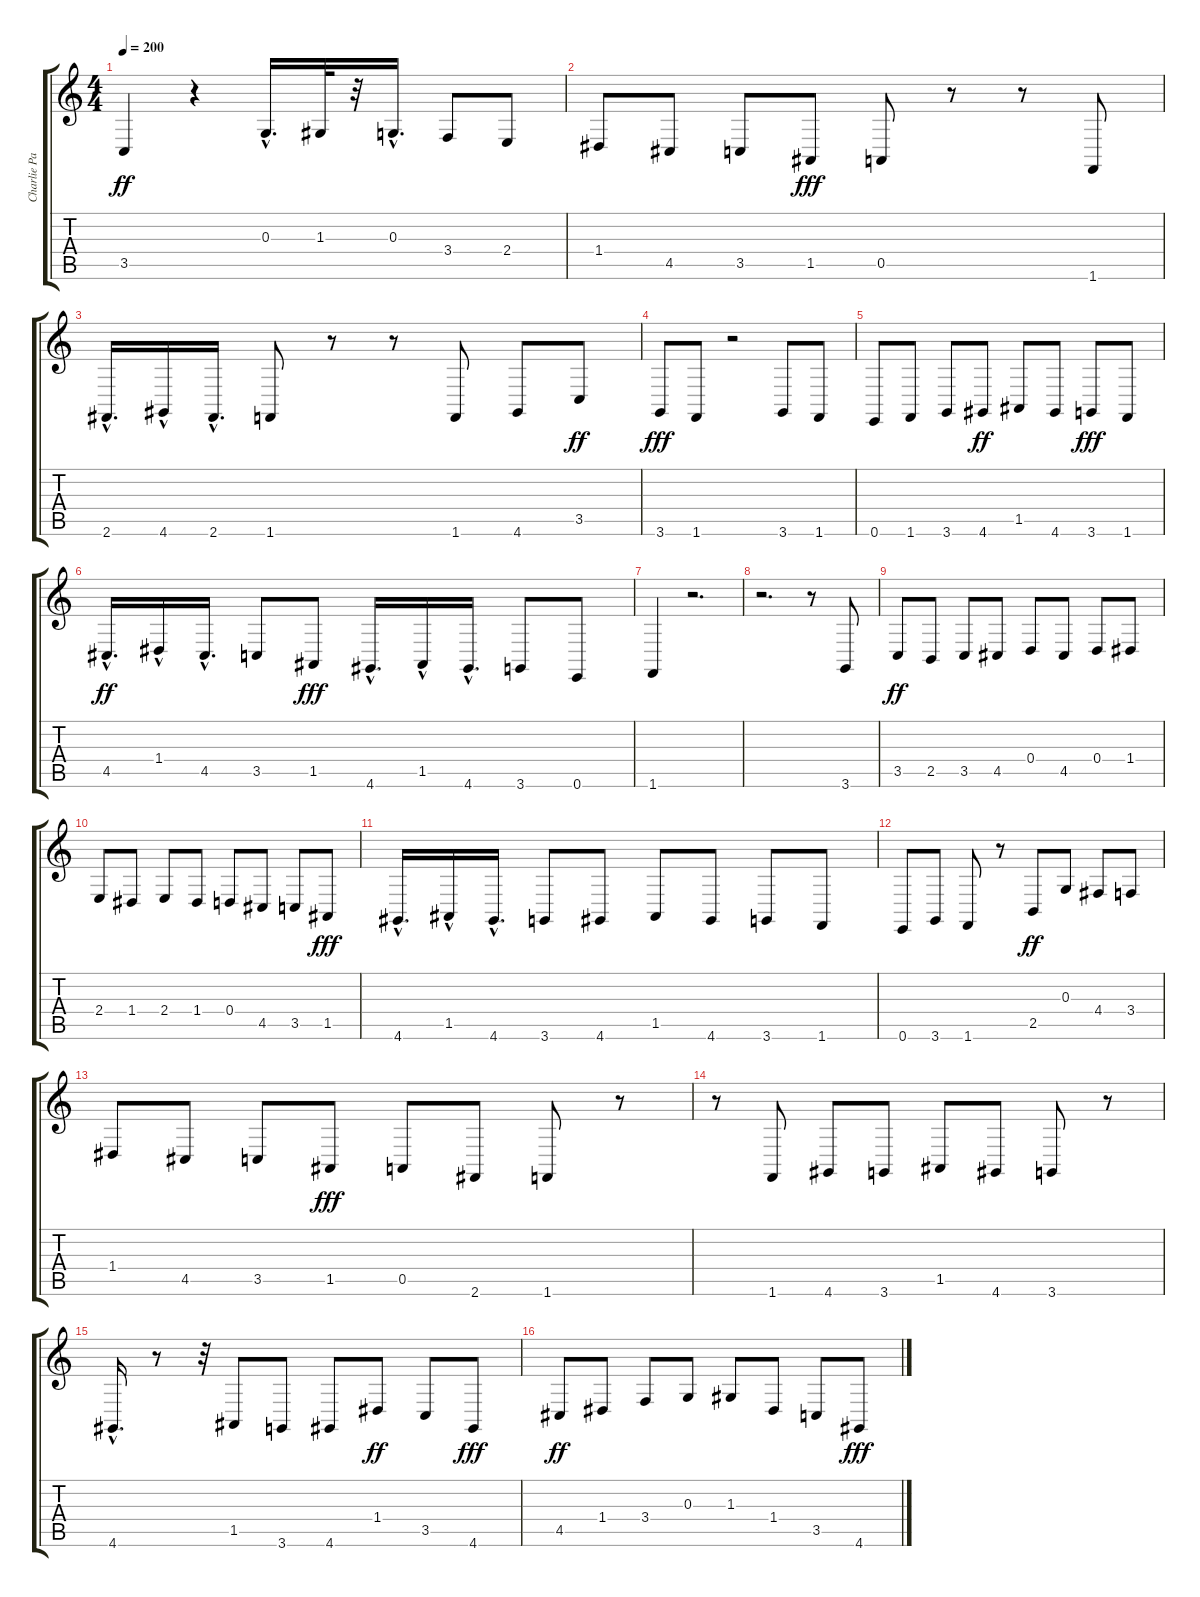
\track ("Charlie Parker" "Charlie Pa") {instrument tenorsax}
\staff {score tabs}
\tuning (E4 B3 G3 D3 A2 E2) {hide}
\ts (4 4)
\tempo 200
\clef g2
\ks c
3.5.4{dy ff} r.4 0.3{hac}.16{d} 1.3.32 r.32 0.3{hac}.16{d} 3.4.8 2.4.8 |
1.4.8 4.5.8 3.5.8 1.5.8{dy fff} 0.5.8 r.8 r.8 1.6.8 |
2.6{hac}.16{d} 4.6{hac}.16 2.6{hac}.16{d} 1.6.8 r.8 r.8 1.6.8 4.6.8 3.5.8{dy ff} |
3.6.8{dy fff} 1.6.8 r.2 3.6.8 1.6.8 |
0.6.8 1.6.8 3.6.8 4.6.8{dy ff} 1.5.8 4.6.8 3.6.8{dy fff} 1.6.8 |
4.5{hac}.16{d dy ff} 1.4{hac}.16 4.5{hac}.16{d} 3.5.8 1.5.8{dy fff} 4.6{hac}.16{d} 1.5{hac}.16 4.6{hac}.16{d} 3.6.8 0.6.8 |
1.6.4 r.2{d} |
r.2{d} r.8 3.6.8 |
3.5.8{dy ff} 2.5.8 3.5.8 4.5.8 0.4.8 4.5.8 0.4.8 1.4.8 |
2.4.8 1.4.8 2.4.8 1.4.8 0.4.8 4.5.8 3.5.8 1.5.8{dy fff} |
4.6{hac}.16{d} 1.5{hac}.16 4.6{hac}.16{d} 3.6.8 4.6.8 1.5.8 4.6.8 3.6.8 1.6.8 |
0.6.8 3.6.8 1.6.8 r.8 2.5.8{dy ff} 0.3.8 4.4.8 3.4.8 |
1.4.8 4.5.8 3.5.8 1.5.8{dy fff} 0.5.8 2.6.8 1.6.8 r.8 |
r.8 1.6.8 4.6.8 3.6.8 1.5.8 4.6.8 3.6.8 r.8 |
4.6{hac}.16{d} r.8 r.32 1.5.8 3.6.8 4.6.8 1.4.8{dy ff} 3.5.8 4.6.8{dy fff} |
4.5.8{dy ff} 1.4.8 3.4.8 0.3.8 1.3.8 1.4.8 3.5.8 4.6.8{dy fff}
